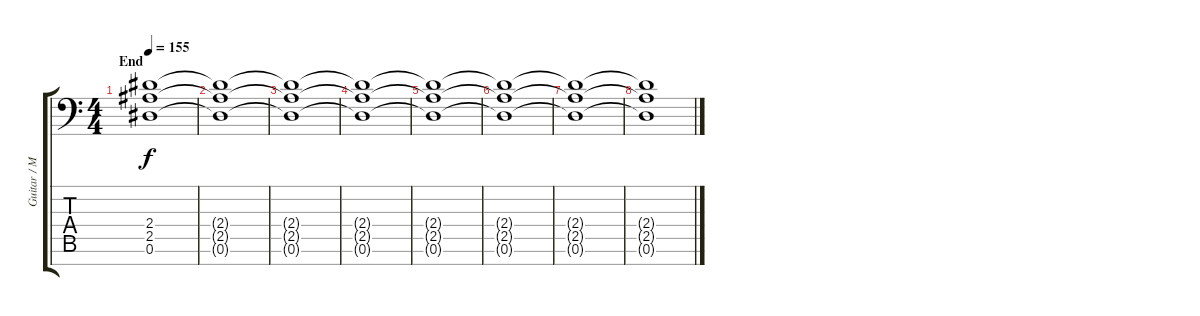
\track ("Guitar / Munky" "Guitar / M") {instrument electricguitarmuted}
\staff {score tabs}
\tuning (Eb4 Bb3 Gb3 Db3 Ab2 Eb2 Bb1) {hide}
\ts (4 4)
\section ("" "End")
\tempo 155
\clef f4
\ks c
(2.4 2.5 0.6).1{dy f volume 7} |
(2.4{t} 2.5{t} 0.6{t}).1 |
(2.4{t} 2.5{t} 0.6{t}).1 |
(2.4{t} 2.5{t} 0.6{t}).1 |
(2.4{t} 2.5{t} 0.6{t}).1{volume 3} |
(2.4{t} 2.5{t} 0.6{t}).1 |
(2.4{t} 2.5{t} 0.6{t}).1 |
(2.4{t} 2.5{t} 0.6{t}).1
